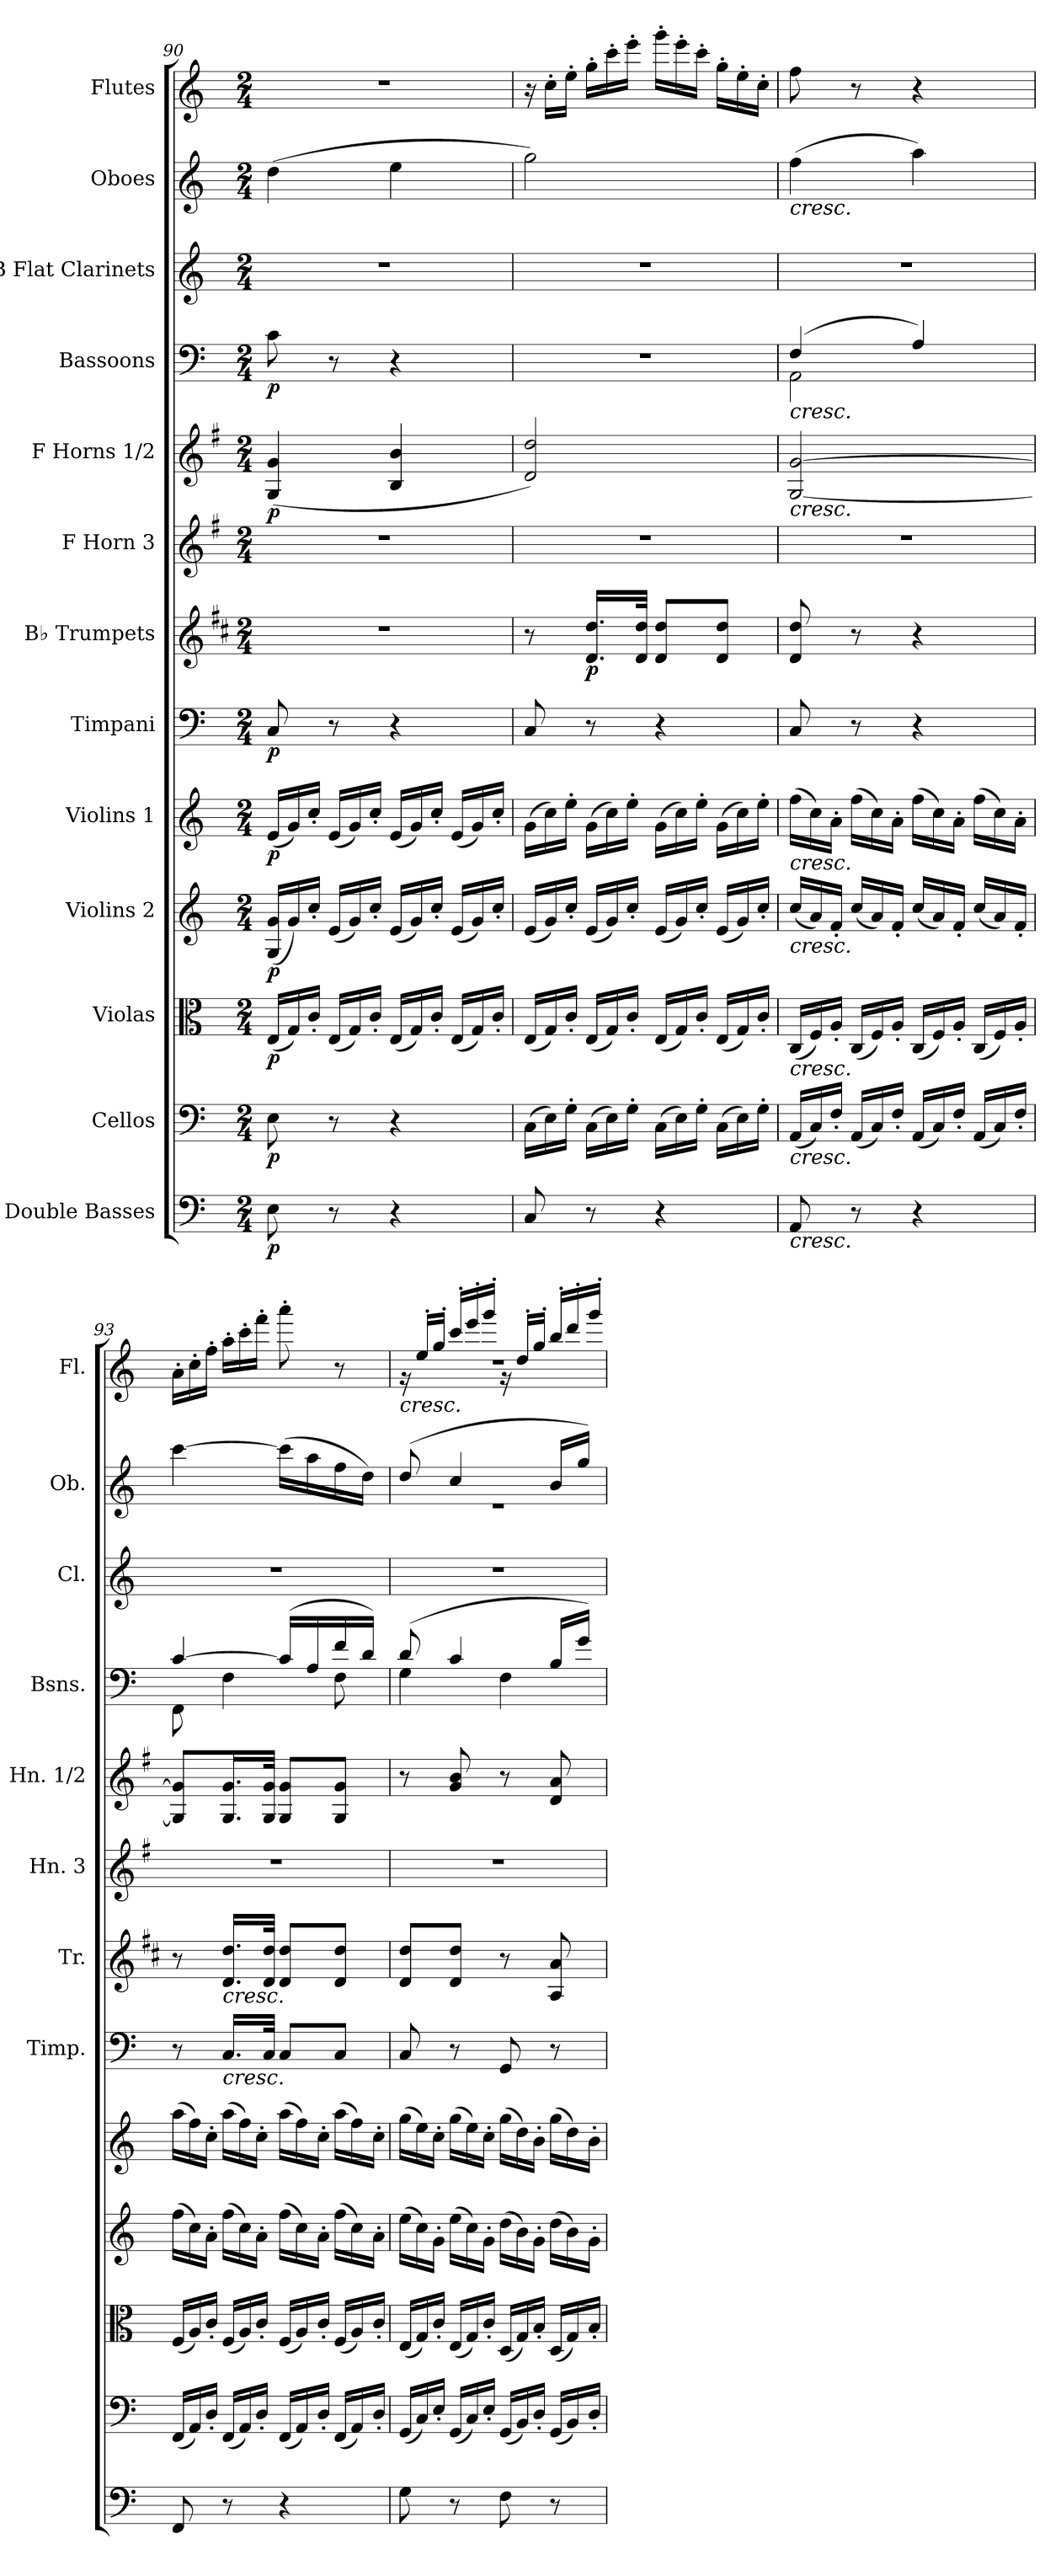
**kern	**dynam	**kern	**dynam	**kern	**dynam	**kern	**dynam	**kern	**dynam	**kern	**dynam	**kern	**dynam	**kern	**kern	**dynam	**kern	**dynam	**kern	**kern	**kern
*part13	*part13	*part12	*part12	*part11	*part11	*part10	*part10	*part9	*part9	*part8	*part8	*part7	*part7	*part6	*part5	*part5	*part4	*part4	*part3	*part2	*part1
*staff13	*staff13	*staff12	*staff12	*staff11	*staff11	*staff10	*staff10	*staff9	*staff9	*staff8	*staff8	*staff7	*staff7	*staff6	*staff5	*staff5	*staff4	*staff4	*staff3	*staff2	*staff1
*I"Double Basses	*	*I"Cellos	*	*I"Violas	*	*I"Violins 2	*	*I"Violins 1	*	*I"Timpani	*	*I"B♭ Trumpets	*	*I"F Horn 3	*I"F Horns 1/2	*	*I"Bassoons	*	*I"B Flat Clarinets	*I"Oboes	*I"Flutes
*	*	*	*	*	*	*	*	*	*	*I'Timp.	*	*I'Tr.	*	*I'Hn. 3	*I'Hn. 1/2	*	*I'Bsns.	*	*I'Cl.	*I'Ob.	*I'Fl.
!!LO:LB:g=z
*clefF4	*	*clefF4	*	*clefC3	*	*clefG2	*	*clefG2	*	*clefF4	*	*clefG2	*	*clefG2	*clefG2	*	*clefF4	*	*clefG2	*clefG2	*clefG2
*ITrd7c12	*	*	*	*	*	*	*	*	*	*	*	*ITrd1c2	*	*ITrd4c7	*ITrd4c7	*	*	*	*ITrd1c2	*	*
*k[]	*	*k[]	*	*k[]	*	*k[]	*	*k[]	*	*k[]	*	*k[]	*	*k[]	*k[]	*	*k[]	*	*k[b-e-]	*k[]	*k[]
*M2/4	*	*M2/4	*	*M2/4	*	*M2/4	*	*M2/4	*	*M2/4	*	*M2/4	*	*M2/4	*M2/4	*	*M2/4	*	*M2/4	*M2/4	*M2/4
*	*	*	*	*Xtuplet	*	*Xtuplet	*	*Xtuplet	*	*	*	*	*	*	*	*	*	*	*	*	*
=90	=90	=90	=90	=90	=90	=90	=90	=90	=90	=90	=90	=90	=90	=90	=90	=90	=90	=90	=90	=90	=90
!	!LO:DY:b	!	!LO:DY:b	!	!LO:DY:b	!	!LO:DY:b	!	!LO:DY:b	!	!LO:DY:b	!	!	!	!	!LO:DY:b	!	!LO:DY:b	!	!	!
8EE\	p	8E\	p	(<24E/LL	p	(<24G/ 24g/LL	p	(<24e/LL	p	8C/	p	2r	.	2r	(>4C/ 4c/	p	8c\	p	2r	(>4dd\	2r
.	.	.	.	24G/)	.	24g/)	.	24g/)	.	.	.	.	.	.	.	.	.	.	.	.	.
.	.	.	.	24c'/JJ	.	24cc'/JJ	.	24cc'/JJ	.	.	.	.	.	.	.	.	.	.	.	.	.
8r	.	8r	.	(<24E/LL	.	(<24e/LL	.	(<24e/LL	.	8r	.	.	.	.	.	.	8r	.	.	.	.
.	.	.	.	24G/)	.	24g/)	.	24g/)	.	.	.	.	.	.	.	.	.	.	.	.	.
.	.	.	.	24c'/JJ	.	24cc'/JJ	.	24cc'/JJ	.	.	.	.	.	.	.	.	.	.	.	.	.
4r	.	4r	.	(<24E/LL	.	(<24e/LL	.	(<24e/LL	.	4r	.	.	.	.	4E/ 4e/	.	4r	.	.	4ee\	.
.	.	.	.	24G/)	.	24g/)	.	24g/)	.	.	.	.	.	.	.	.	.	.	.	.	.
.	.	.	.	24c'/JJ	.	24cc'/JJ	.	24cc'/JJ	.	.	.	.	.	.	.	.	.	.	.	.	.
.	.	.	.	(<24E/LL	.	(<24e/LL	.	(<24e/LL	.	.	.	.	.	.	.	.	.	.	.	.	.
.	.	.	.	24G/)	.	24g/)	.	24g/)	.	.	.	.	.	.	.	.	.	.	.	.	.
.	.	.	.	24c'/JJ	.	24cc'/JJ	.	24cc'/JJ	.	.	.	.	.	.	.	.	.	.	.	.	.
!!LO:PB:g=z
=91	=91	=91	=91	=91	=91	=91	=91	=91	=91	=91	=91	=91	=91	=91	=91	=91	=91	=91	=91	=91	=91
*	*	*Xtuplet	*	*	*	*	*	*	*	*	*	*	*	*	*	*	*	*	*	*	*Xtuplet
8CC/	.	(>24C\LL	.	(<24E/LL	.	(<24e/LL	.	(>24g\LL	.	8C/	.	8r	.	2r	2G/ 2g/)	.	2r	.	2r	2gg\)	24r
.	.	24E\)	.	24G/)	.	24g/)	.	24cc\)	.	.	.	.	.	.	.	.	.	.	.	.	24cc'\LL
.	.	24G'\JJ	.	24c'/JJ	.	24cc'/JJ	.	24ee'\JJ	.	.	.	.	.	.	.	.	.	.	.	.	24ee'\JJ
!	!	!	!	!	!	!	!	!	!	!	!	!	!LO:DY:b	!	!	!	!	!	!	!	!
8r	.	(>24C\LL	.	(<24E/LL	.	(<24e/LL	.	(>24g\LL	.	8r	.	16.c/ 16.cc/LL	p	.	.	.	.	.	.	.	24gg'\LL
.	.	24E\)	.	24G/)	.	24g/)	.	24cc\)	.	.	.	.	.	.	.	.	.	.	.	.	24ccc'\
.	.	24G'\JJ	.	24c'/JJ	.	24cc'/JJ	.	24ee'\JJ	.	.	.	.	.	.	.	.	.	.	.	.	24eee'\JJ
.	.	.	.	.	.	.	.	.	.	.	.	32c/ 32cc/JJk	.	.	.	.	.	.	.	.	.
4r	.	(>24C\LL	.	(<24E/LL	.	(<24e/LL	.	(>24g\LL	.	4r	.	8c/ 8cc/L	.	.	.	.	.	.	.	.	24ggg'\LL
.	.	24E\)	.	24G/)	.	24g/)	.	24cc\)	.	.	.	.	.	.	.	.	.	.	.	.	24eee'\
.	.	24G'\JJ	.	24c'/JJ	.	24cc'/JJ	.	24ee'\JJ	.	.	.	.	.	.	.	.	.	.	.	.	24ccc'\JJ
.	.	(>24C\LL	.	(<24E/LL	.	(<24e/LL	.	(>24g\LL	.	.	.	8c/ 8cc/J	.	.	.	.	.	.	.	.	24gg'\LL
.	.	24E\)	.	24G/)	.	24g/)	.	24cc\)	.	.	.	.	.	.	.	.	.	.	.	.	24ee'\
.	.	24G'\JJ	.	24c'/JJ	.	24cc'/JJ	.	24ee'\JJ	.	.	.	.	.	.	.	.	.	.	.	.	24cc'\JJ
=92	=92	=92	=92	=92	=92	=92	=92	=92	=92	=92	=92	=92	=92	=92	=92	=92	=92	=92	=92	=92	=92
*	*	*	*	*	*	*	*	*	*	*	*	*	*	*	*	*	*^	*	*	*	*
!	!	!	!	!	!	!	!	!	!	!	!	!	!	!	!	!	!	!	!	!	!LO:TX:b:i:t=cresc.	!
!	!	!	!	!	!	!	!	!	!	!	!	!	!	!	!	!	!LO:TX:b:i:t=cresc.	!	!	!	!	!
!	!	!	!	!	!	!	!	!	!	!	!	!	!	!	!LO:TX:b:i:t=cresc.	!	!	!	!	!	!	!
!	!	!	!	!	!	!	!	!LO:TX:b:i:t=cresc.	!	!	!	!	!	!	!	!	!	!	!	!	!	!
!	!	!	!	!	!	!LO:TX:b:i:t=cresc.	!	!	!	!	!	!	!	!	!	!	!	!	!	!	!	!
!	!	!	!	!LO:TX:b:i:t=cresc.	!	!	!	!	!	!	!	!	!	!	!	!	!	!	!	!	!	!
!	!	!LO:TX:b:i:t=cresc.	!	!	!	!	!	!	!	!	!	!	!	!	!	!	!	!	!	!	!	!
!LO:TX:b:i:t=cresc.	!	!	!	!	!	!	!	!	!	!	!	!	!	!	!	!	!	!	!	!	!	!
8AAA/	.	(<24AA/LL	.	(<24C/LL	.	(<24cc/LL	.	(>24ff\LL	.	8C/	.	8c/ 8cc/	.	2r	[2C/ [2c/	.	(>4F/	2AA\	.	2r	(>4ff\	8ff\
.	.	24C/)	.	24F/)	.	24a/)	.	24cc\)	.	.	.	.	.	.	.	.	.	.	.	.	.	.
.	.	24F'/JJ	.	24A'/JJ	.	24f'/JJ	.	24a'\JJ	.	.	.	.	.	.	.	.	.	.	.	.	.	.
8r	.	(<24AA/LL	.	(<24C/LL	.	(<24cc/LL	.	(>24ff\LL	.	8r	.	8r	.	.	.	.	.	.	.	.	.	8r
.	.	24C/)	.	24F/)	.	24a/)	.	24cc\)	.	.	.	.	.	.	.	.	.	.	.	.	.	.
.	.	24F'/JJ	.	24A'/JJ	.	24f'/JJ	.	24a'\JJ	.	.	.	.	.	.	.	.	.	.	.	.	.	.
4r	.	(<24AA/LL	.	(<24C/LL	.	(<24cc/LL	.	(>24ff\LL	.	4r	.	4r	.	.	.	.	4A/)	.	.	.	4aa\)	4r
.	.	24C/)	.	24F/)	.	24a/)	.	24cc\)	.	.	.	.	.	.	.	.	.	.	.	.	.	.
.	.	24F'/JJ	.	24A'/JJ	.	24f'/JJ	.	24a'\JJ	.	.	.	.	.	.	.	.	.	.	.	.	.	.
.	.	(<24AA/LL	.	(<24C/LL	.	(<24cc/LL	.	(>24ff\LL	.	.	.	.	.	.	.	.	.	.	.	.	.	.
.	.	24C/)	.	24F/)	.	24a/)	.	24cc\)	.	.	.	.	.	.	.	.	.	.	.	.	.	.
.	.	24F'/JJ	.	24A'/JJ	.	24f'/JJ	.	24a'\JJ	.	.	.	.	.	.	.	.	.	.	.	.	.	.
=93	=93	=93	=93	=93	=93	=93	=93	=93	=93	=93	=93	=93	=93	=93	=93	=93	=93	=93	=93	=93	=93	=93
8FFF/	.	(<24FF/LL	.	(<24F/LL	.	(>24ff\LL	.	(>24aa\LL	.	8r	.	8r	.	2r	8C/] 8c/]L	.	[4c/	8FF\	.	2r	[4ccc\	24a'\LL
.	.	24AA/)	.	24A/)	.	24cc\)	.	24ff\)	.	.	.	.	.	.	.	.	.	.	.	.	.	24cc'\
.	.	24D'/JJ	.	24c'/JJ	.	24a'\JJ	.	24cc'\JJ	.	.	.	.	.	.	.	.	.	.	.	.	.	24ff'\JJ
!	!	!	!	!	!	!	!	!	!	!	!	!LO:TX:b:i:t=cresc.	!	!	!	!	!	!	!	!	!	!
!	!	!	!	!	!	!	!	!	!	!LO:TX:b:i:t=cresc.	!	!	!	!	!	!	!	!	!	!	!	!
8r	.	(<24FF/LL	.	(<24F/LL	.	(>24ff\LL	.	(>24aa\LL	.	16.C/LL	.	16.c/ 16.cc/LL	.	.	16.C/ 16.c/L	.	.	4F\	.	.	.	24aa'\LL
.	.	24AA/)	.	24A/)	.	24cc\)	.	24ff\)	.	.	.	.	.	.	.	.	.	.	.	.	.	24ccc'\
.	.	24D'/JJ	.	24c'/JJ	.	24a'\JJ	.	24cc'\JJ	.	.	.	.	.	.	.	.	.	.	.	.	.	24fff'\JJ
.	.	.	.	.	.	.	.	.	.	32C/JJk	.	32c/ 32cc/JJk	.	.	32C/ 32c/JJk	.	.	.	.	.	.	.
4r	.	(<24FF/LL	.	(<24F/LL	.	(>24ff\LL	.	(>24aa\LL	.	8C/L	.	8c/ 8cc/L	.	.	8C/ 8c/L	.	(>16c/LL]	.	.	.	(>16ccc\LL]	8aaa'\
.	.	24AA/)	.	24A/)	.	24cc\)	.	24ff\)	.	.	.	.	.	.	.	.	.	.	.	.	.	.
.	.	.	.	.	.	.	.	.	.	.	.	.	.	.	.	.	16A/	.	.	.	16aa\	.
.	.	24D'/JJ	.	24c'/JJ	.	24a'\JJ	.	24cc'\JJ	.	.	.	.	.	.	.	.	.	.	.	.	.	.
.	.	(<24FF/LL	.	(<24F/LL	.	(>24ff\LL	.	(>24aa\LL	.	8C/J	.	8c/ 8cc/J	.	.	8C/ 8c/J	.	16f/	8F\	.	.	16ff\	8r
.	.	24AA/)	.	24A/)	.	24cc\)	.	24ff\)	.	.	.	.	.	.	.	.	.	.	.	.	.	.
.	.	.	.	.	.	.	.	.	.	.	.	.	.	.	.	.	16d/JJ)	.	.	.	16dd\JJ)	.
.	.	24D'/JJ	.	24c'/JJ	.	24a'\JJ	.	24cc'\JJ	.	.	.	.	.	.	.	.	.	.	.	.	.	.
=94	=94	=94	=94	=94	=94	=94	=94	=94	=94	=94	=94	=94	=94	=94	=94	=94	=94	=94	=94	=94	=94	=94
*	*	*	*	*	*	*	*	*	*	*	*	*	*	*	*	*	*	*	*	*	*^	*^
!	!	!	!	!	!	!	!	!	!	!	!	!	!	!	!	!	!	!	!	!	!	!	!LO:TX:b:i:t=cresc.	!
8GG\	.	(<24GG/LL	.	(<24E/LL	.	(>24ee\LL	.	(>24gg\LL	.	8C/	.	8c/ 8cc/L	.	2r	8r	.	(>8d/	4G\	.	2r	(>8dd/	2r	24rg	2rdd
.	.	24C/)	.	24G/)	.	24cc\)	.	24ee\)	.	.	.	.	.	.	.	.	.	.	.	.	.	.	24ee'/LL	.
.	.	24E'/JJ	.	24c'/JJ	.	24g'\JJ	.	24cc'\JJ	.	.	.	.	.	.	.	.	.	.	.	.	.	.	24gg'/JJ	.
8r	.	(<24GG/LL	.	(<24E/LL	.	(>24ee\LL	.	(>24gg\LL	.	8r	.	8c/ 8cc/J	.	.	8c/ 8e/	.	4c/	.	.	.	4cc/	.	24ccc'/LL	.
.	.	24C/)	.	24G/)	.	24cc\)	.	24ee\)	.	.	.	.	.	.	.	.	.	.	.	.	.	.	24eee'/	.
.	.	24E'/JJ	.	24c'/JJ	.	24g'\JJ	.	24cc'\JJ	.	.	.	.	.	.	.	.	.	.	.	.	.	.	24ggg'/JJ	.
8FF\	.	(<24GG/LL	.	(<24D/LL	.	(>24dd\LL	.	(>24gg\LL	.	8GG/	.	8r	.	.	8r	.	.	4F\	.	.	.	.	24rg	.
.	.	24BB/)	.	24G/)	.	24b\)	.	24dd\)	.	.	.	.	.	.	.	.	.	.	.	.	.	.	24dd'/LL	.
.	.	24D'/JJ	.	24B'/JJ	.	24g'\JJ	.	24b'\JJ	.	.	.	.	.	.	.	.	.	.	.	.	.	.	24gg'/JJ	.
8r	.	(<24GG/LL	.	(<24D/LL	.	(>24dd\LL	.	(>24gg\LL	.	8r	.	8G/ 8g/	.	.	8G/ 8d/	.	16B/LL	.	.	.	16b/LL	.	24bb'/LL	.
.	.	24BB/)	.	24G/)	.	24b\)	.	24dd\)	.	.	.	.	.	.	.	.	.	.	.	.	.	.	24ddd'/	.
.	.	.	.	.	.	.	.	.	.	.	.	.	.	.	.	.	16g/JJ)	.	.	.	16gg/JJ)	.	.	.
.	.	24D'/JJ	.	24B'/JJ	.	24g'\JJ	.	24b'\JJ	.	.	.	.	.	.	.	.	.	.	.	.	.	.	24ggg'/JJ	.
*	*	*	*	*	*	*	*	*	*	*	*	*	*	*	*	*	*	*	*	*	*v	*v	*	*
*	*	*	*	*	*	*	*	*	*	*	*	*	*	*	*	*	*v	*v	*	*	*	*v	*v
=	=	=	=	=	=	=	=	=	=	=	=	=	=	=	=	=	=	=	=	=	=
*-	*-	*-	*-	*-	*-	*-	*-	*-	*-	*-	*-	*-	*-	*-	*-	*-	*-	*-	*-	*-	*-
